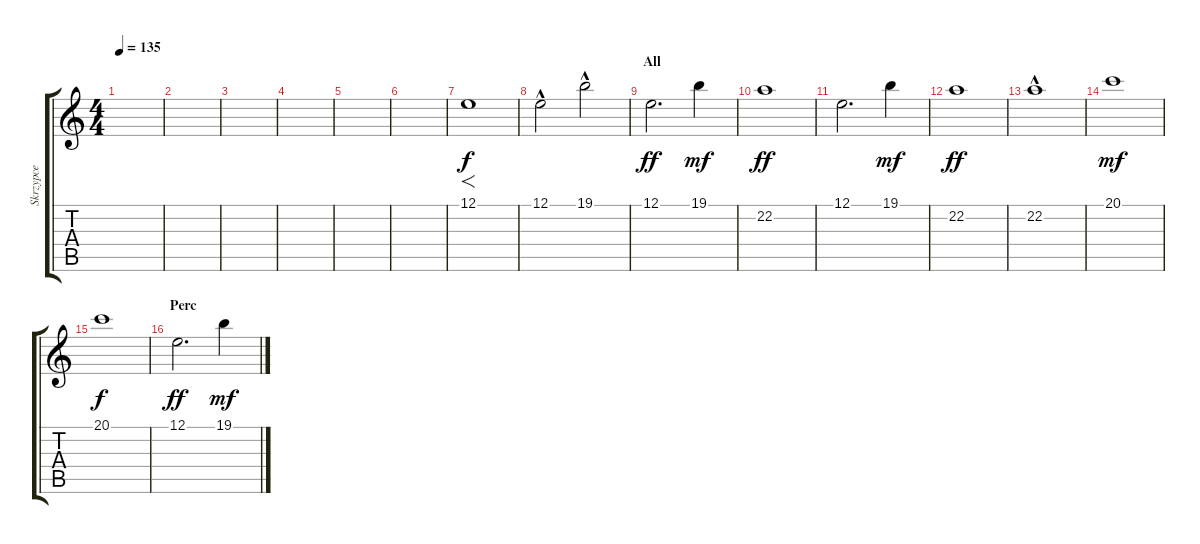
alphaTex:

\track ("Skrzypce" "Skrzypce") {instrument stringensemble1}
\staff {score tabs}
\tuning (E4 B3 G3 D3 A2 E2) {hide}
\ts (4 4)
\tempo 135
\clef g2
\ks c
|
|
|
|
|
|
12.1.1{f} |
12.1{hac}.2 19.1{hac}.2 |
\section ("" "All")
12.1.2{d dy ff} 19.1.4{dy mf} |
22.2.1{dy ff} |
12.1.2{d} 19.1.4{dy mf} |
22.2.1{dy ff} |
22.2{hac}.1 |
20.1.1{dy mf} |
20.1.1{dy f} |
\section ("" "Perc")
12.1.2{d dy ff} 19.1.4{dy mf}
